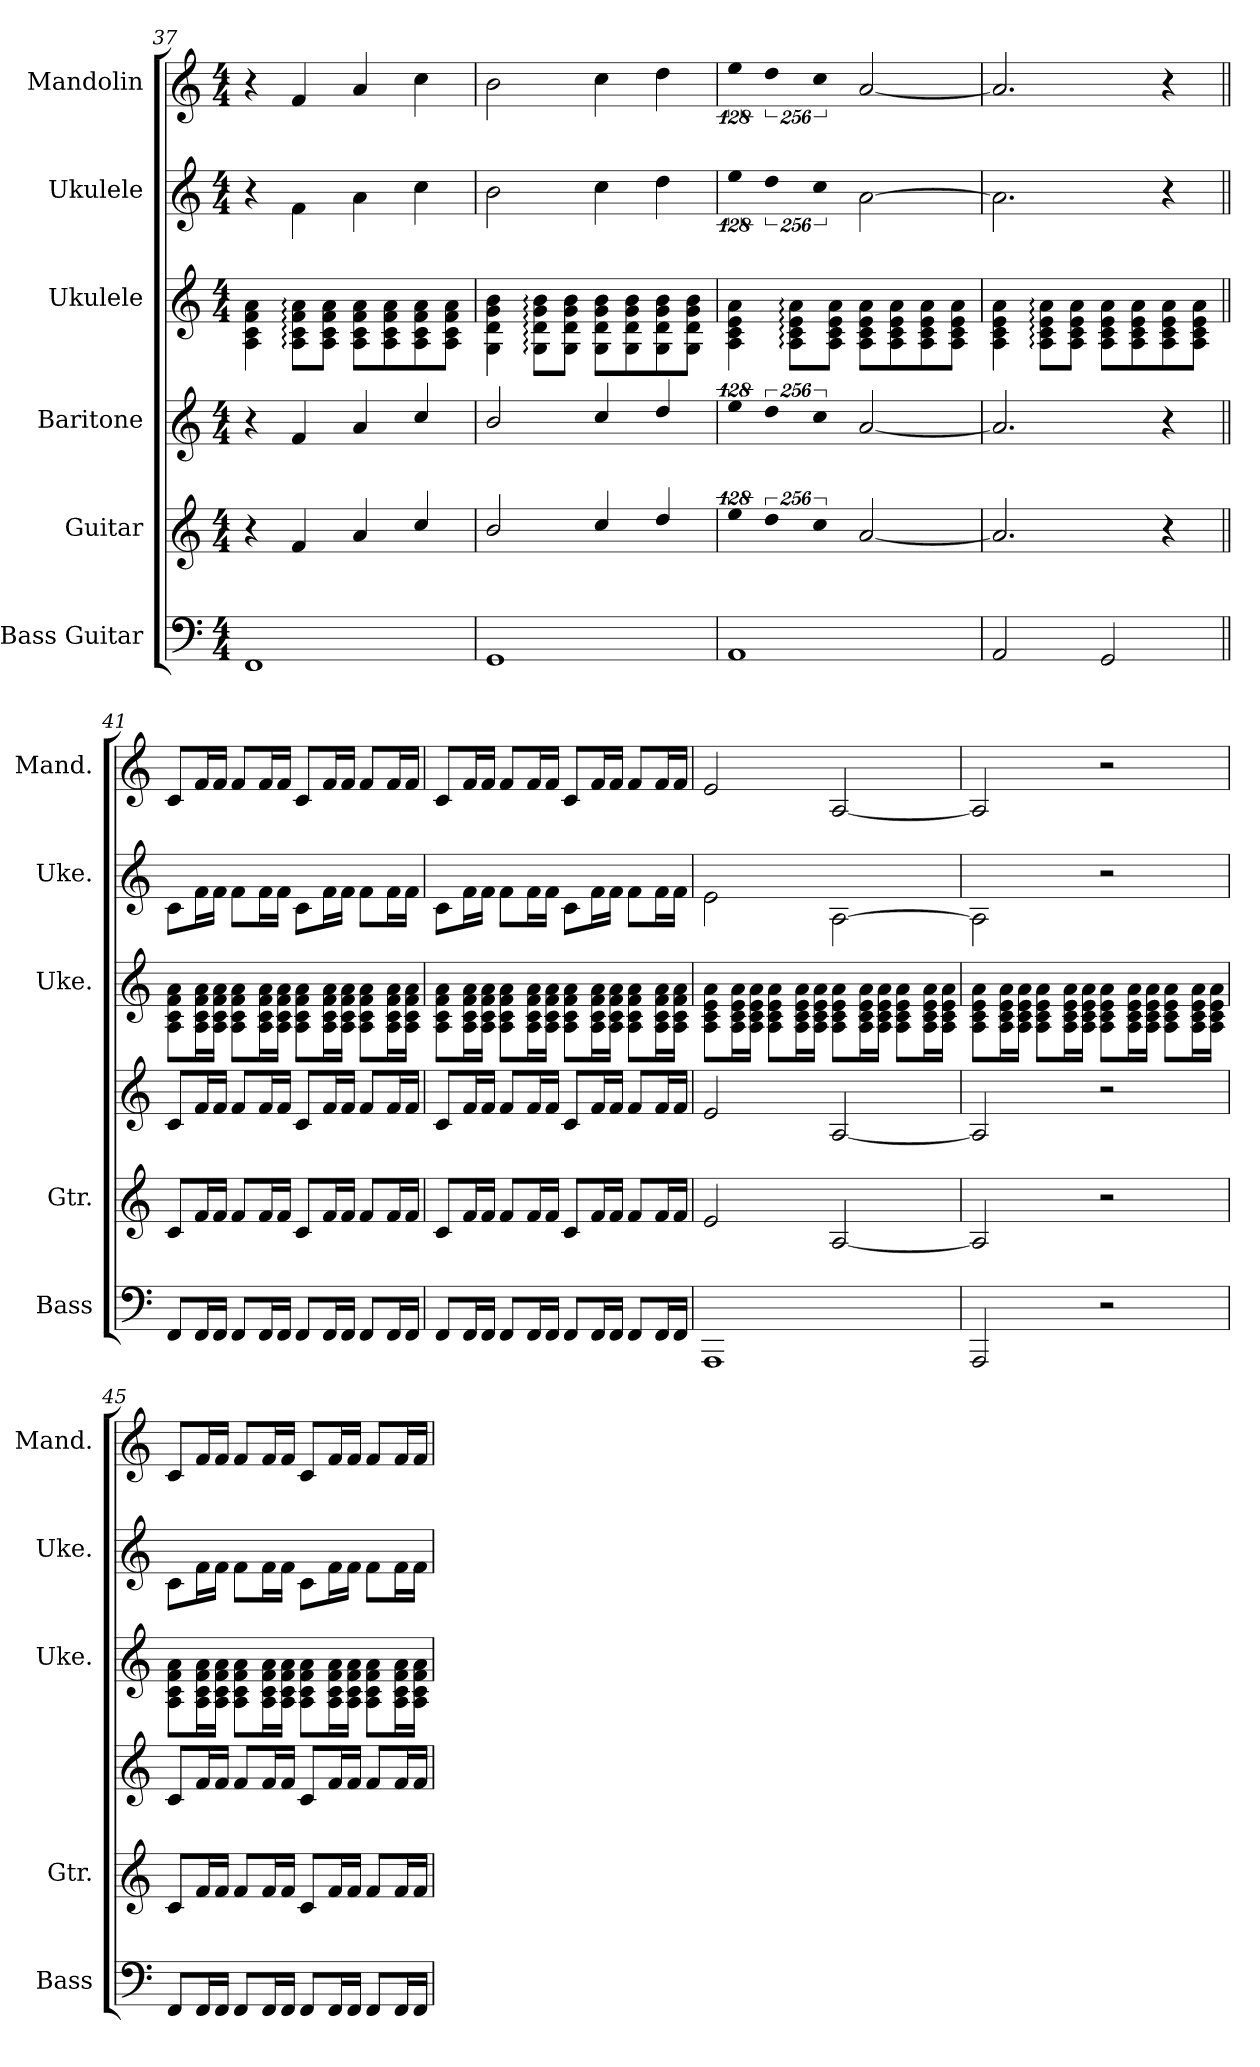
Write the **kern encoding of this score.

**kern	**kern	**harte	**kern	**harte	**kern	**kern	**harte	**kern	**harte
*part6	*part5	*part5	*part4	*part4	*part3	*part2	*part2	*part1	*part1
*staff6	*staff5	*	*staff4	*	*staff3	*staff2	*	*staff1	*
*I"Bass Guitar	*I"Guitar	*	*I"Baritone	*	*I"Ukulele	*I"Ukulele	*	*I"Mandolin	*
*I'Bass	*I'Gtr.	*	*	*	*I'Uke.	*I'Uke.	*	*I'Mand.	*
!!LO:LB:g=z
*	*	*	*	*	*	*	*	*clefG2	*
*k[]	*k[]	*	*k[]	*	*k[]	*k[]	*	*k[]	*
*C:	*C:	*	*C:	*	*C:	*C:	*	*C:	*
*M4/4	*M4/4	*	*M4/4	*	*M4/4	*M4/4	*	*M4/4	*
=37	=37	=37	=37	=37	=37	=37	=37	=37	=37
1FFi	4r	F:maj	4r	F:maj	4Ai\ 4ci 4fi 4ai	4r	F:maj	4r	F:maj
.	4fj/	.	4fj/	.	8Ai\: 8ci: 8fi: 8ai:L	4fj\	.	4fj/	.
.	.	.	.	.	8Ai\ 8ci 8fi 8aiJ	.	.	.	.
.	4aj/	.	4aj/	.	8Ai\ 8ci 8fi 8aiL	4aj\	.	4aj/	.
.	.	.	.	.	8Ai\ 8ci 8fi 8ai	.	.	.	.
.	4ccj/	.	4ccj/	.	8Ai\ 8ci 8fi 8ai	4ccj\	.	4ccj\	.
.	.	.	.	.	8Ai\ 8ci 8fi 8aiJ	.	.	.	.
=38	=38	=38	=38	=38	=38	=38	=38	=38	=38
1GGi	2bj/	G:maj	2bj/	G:maj	4Gi\ 4di 4gi 4bi	2bj\	G:maj	2bj\	G:maj
.	.	.	.	.	8Gi\: 8di: 8gi: 8bi:L	.	.	.	.
.	.	.	.	.	8Gi\ 8di 8gi 8biJ	.	.	.	.
.	4ccj/	.	4ccj/	.	8Gi\ 8di 8gi 8biL	4ccj\	.	4ccj\	.
.	.	.	.	.	8Gi\ 8di 8gi 8bi	.	.	.	.
.	4ddj/	.	4ddj/	.	8Gi\ 8di 8gi 8bi	4ddj\	.	4ddj\	.
.	.	.	.	.	8Gi\ 8di 8gi 8biJ	.	.	.	.
=39	=39	=39	=39	=39	=39	=39	=39	=39	=39
!	!LO:N:vis=4	!	!LO:N:vis=4	!	!	!LO:N:vis=4	!	!LO:N:vis=4	!
1AAi	512%85eej/	A:min	512%85eej/	A:min	4Ai\ 4ci 4ei 4ai	512%85eej\	A:min	512%85eej\	A:min
!	!LO:N:vis=4	!	!LO:N:vis=4	!	!	!LO:N:vis=4	!	!LO:N:vis=4	!
.	1024%171ddj/	.	1024%171ddj/	.	.	1024%171ddj\	.	1024%171ddj\	.
.	.	.	.	.	8Ai\: 8ci: 8ei: 8ai:L	.	.	.	.
!	!LO:N:vis=4	!	!LO:N:vis=4	!	!	!LO:N:vis=4	!	!LO:N:vis=4	!
.	1024%171ccj/	.	1024%171ccj/	.	.	1024%171ccj\	.	1024%171ccj\	.
.	.	.	.	.	8Ai\ 8ci 8ei 8aiJ	.	.	.	.
.	[2aj/	.	[2aj/	.	8Ai\ 8ci 8ei 8aiL	[2aj\	.	[2aj/	.
.	.	.	.	.	8Ai\ 8ci 8ei 8ai	.	.	.	.
.	.	.	.	.	8Ai\ 8ci 8ei 8ai	.	.	.	.
.	.	.	.	.	8Ai\ 8ci 8ei 8aiJ	.	.	.	.
=40	=40	=40	=40	=40	=40	=40	=40	=40	=40
2AAi/	2.aj/]	.	2.aj/]	.	4Ai\ 4ci 4ei 4ai	2.aj\]	.	2.aj/]	.
.	.	.	.	.	8Ai\: 8ci: 8ei: 8ai:L	.	.	.	.
.	.	.	.	.	8Ai\ 8ci 8ei 8aiJ	.	.	.	.
2GGi/	.	.	.	.	8Ai\ 8ci 8ei 8aiL	.	.	.	.
.	.	.	.	.	8Ai\ 8ci 8ei 8ai	.	.	.	.
.	4r	.	4r	.	8Ai\ 8ci 8ei 8ai	4r	.	4r	.
.	.	.	.	.	8Ai\ 8ci 8ei 8aiJ	.	.	.	.
!!LO:PB:g=z
=41||	=41||	=41||	=41||	=41||	=41||	=41||	=41||	=41||	=41||
8FFZ/L	8cZ/L	F:maj	8cZ/L	F:maj	8Ai\ 8ci 8fi 8aiL	8cZ\L	F:maj	8cZ/L	F:maj
16FFZ/L	16fZ/L	.	16fZ/L	.	16Ai\ 16ci 16fi 16aiL	16fZ\L	.	16fZ/L	.
16FFZ/JJ	16fZ/JJ	.	16fZ/JJ	.	16Ai\ 16ci 16fi 16aiJJ	16fZ\JJ	.	16fZ/JJ	.
8FFZ/L	8fZ/L	.	8fZ/L	.	8Ai\ 8ci 8fi 8aiL	8fZ\L	.	8fZ/L	.
16FFZ/L	16fZ/L	.	16fZ/L	.	16Ai\ 16ci 16fi 16aiL	16fZ\L	.	16fZ/L	.
16FFZ/JJ	16fZ/JJ	.	16fZ/JJ	.	16Ai\ 16ci 16fi 16aiJJ	16fZ\JJ	.	16fZ/JJ	.
8FFZ/L	8cZ/L	.	8cZ/L	.	8Ai\ 8ci 8fi 8aiL	8cZ\L	.	8cZ/L	.
16FFZ/L	16fZ/L	.	16fZ/L	.	16Ai\ 16ci 16fi 16aiL	16fZ\L	.	16fZ/L	.
16FFZ/JJ	16fZ/JJ	.	16fZ/JJ	.	16Ai\ 16ci 16fi 16aiJJ	16fZ\JJ	.	16fZ/JJ	.
8FFZ/L	8fZ/L	.	8fZ/L	.	8Ai\ 8ci 8fi 8aiL	8fZ\L	.	8fZ/L	.
16FFZ/L	16fZ/L	.	16fZ/L	.	16Ai\ 16ci 16fi 16aiL	16fZ\L	.	16fZ/L	.
16FFZ/JJ	16fZ/JJ	.	16fZ/JJ	.	16Ai\ 16ci 16fi 16aiJJ	16fZ\JJ	.	16fZ/JJ	.
=42	=42	=42	=42	=42	=42	=42	=42	=42	=42
8FFZ/L	8cZ/L	.	8cZ/L	.	8Ai\ 8ci 8fi 8aiL	8cZ\L	.	8cZ/L	.
16FFZ/L	16fZ/L	.	16fZ/L	.	16Ai\ 16ci 16fi 16aiL	16fZ\L	.	16fZ/L	.
16FFZ/JJ	16fZ/JJ	.	16fZ/JJ	.	16Ai\ 16ci 16fi 16aiJJ	16fZ\JJ	.	16fZ/JJ	.
8FFZ/L	8fZ/L	.	8fZ/L	.	8Ai\ 8ci 8fi 8aiL	8fZ\L	.	8fZ/L	.
16FFZ/L	16fZ/L	.	16fZ/L	.	16Ai\ 16ci 16fi 16aiL	16fZ\L	.	16fZ/L	.
16FFZ/JJ	16fZ/JJ	.	16fZ/JJ	.	16Ai\ 16ci 16fi 16aiJJ	16fZ\JJ	.	16fZ/JJ	.
8FFZ/L	8cZ/L	.	8cZ/L	.	8Ai\ 8ci 8fi 8aiL	8cZ\L	.	8cZ/L	.
16FFZ/L	16fZ/L	.	16fZ/L	.	16Ai\ 16ci 16fi 16aiL	16fZ\L	.	16fZ/L	.
16FFZ/JJ	16fZ/JJ	.	16fZ/JJ	.	16Ai\ 16ci 16fi 16aiJJ	16fZ\JJ	.	16fZ/JJ	.
8FFZ/L	8fZ/L	.	8fZ/L	.	8Ai\ 8ci 8fi 8aiL	8fZ\L	.	8fZ/L	.
16FFZ/L	16fZ/L	.	16fZ/L	.	16Ai\ 16ci 16fi 16aiL	16fZ\L	.	16fZ/L	.
16FFZ/JJ	16fZ/JJ	.	16fZ/JJ	.	16Ai\ 16ci 16fi 16aiJJ	16fZ\JJ	.	16fZ/JJ	.
=43	=43	=43	=43	=43	=43	=43	=43	=43	=43
1AAAZ	2eZ/	A:min	2eZ/	A:min	8Ai\ 8ci 8ei 8aiL	2eZ\	A:min	2eZ/	A:min
.	.	.	.	.	16Ai\ 16ci 16ei 16aiL	.	.	.	.
.	.	.	.	.	16Ai\ 16ci 16ei 16aiJJ	.	.	.	.
.	.	.	.	.	8Ai\ 8ci 8ei 8aiL	.	.	.	.
.	.	.	.	.	16Ai\ 16ci 16ei 16aiL	.	.	.	.
.	.	.	.	.	16Ai\ 16ci 16ei 16aiJJ	.	.	.	.
.	[2AZ/	.	[2AZ/	.	8Ai\ 8ci 8ei 8aiL	[2AZ\	.	[2AZ/	.
.	.	.	.	.	16Ai\ 16ci 16ei 16aiL	.	.	.	.
.	.	.	.	.	16Ai\ 16ci 16ei 16aiJJ	.	.	.	.
.	.	.	.	.	8Ai\ 8ci 8ei 8aiL	.	.	.	.
.	.	.	.	.	16Ai\ 16ci 16ei 16aiL	.	.	.	.
.	.	.	.	.	16Ai\ 16ci 16ei 16aiJJ	.	.	.	.
!!LO:LB:g=z
=44	=44	=44	=44	=44	=44	=44	=44	=44	=44
2AAAZ/	2AZ/]	.	2AZ/]	.	8Ai\ 8ci 8ei 8aiL	2AZ\]	.	2AZ/]	.
.	.	.	.	.	16Ai\ 16ci 16ei 16aiL	.	.	.	.
.	.	.	.	.	16Ai\ 16ci 16ei 16aiJJ	.	.	.	.
.	.	.	.	.	8Ai\ 8ci 8ei 8aiL	.	.	.	.
.	.	.	.	.	16Ai\ 16ci 16ei 16aiL	.	.	.	.
.	.	.	.	.	16Ai\ 16ci 16ei 16aiJJ	.	.	.	.
2r	2r	.	2r	.	8Ai\ 8ci 8ei 8aiL	2r	.	2r	.
.	.	.	.	.	16Ai\ 16ci 16ei 16aiL	.	.	.	.
.	.	.	.	.	16Ai\ 16ci 16ei 16aiJJ	.	.	.	.
.	.	.	.	.	8Ai\ 8ci 8ei 8aiL	.	.	.	.
.	.	.	.	.	16Ai\ 16ci 16ei 16aiL	.	.	.	.
.	.	.	.	.	16Ai\ 16ci 16ei 16aiJJ	.	.	.	.
=45	=45	=45	=45	=45	=45	=45	=45	=45	=45
8FFZ/L	8cZ/L	F:maj	8cZ/L	F:maj	8Ai\ 8ci 8fi 8aiL	8cZ\L	F:maj	8cZ/L	F:maj
16FFZ/L	16fZ/L	.	16fZ/L	.	16Ai\ 16ci 16fi 16aiL	16fZ\L	.	16fZ/L	.
16FFZ/JJ	16fZ/JJ	.	16fZ/JJ	.	16Ai\ 16ci 16fi 16aiJJ	16fZ\JJ	.	16fZ/JJ	.
8FFZ/L	8fZ/L	.	8fZ/L	.	8Ai\ 8ci 8fi 8aiL	8fZ\L	.	8fZ/L	.
16FFZ/L	16fZ/L	.	16fZ/L	.	16Ai\ 16ci 16fi 16aiL	16fZ\L	.	16fZ/L	.
16FFZ/JJ	16fZ/JJ	.	16fZ/JJ	.	16Ai\ 16ci 16fi 16aiJJ	16fZ\JJ	.	16fZ/JJ	.
8FFZ/L	8cZ/L	.	8cZ/L	.	8Ai\ 8ci 8fi 8aiL	8cZ\L	.	8cZ/L	.
16FFZ/L	16fZ/L	.	16fZ/L	.	16Ai\ 16ci 16fi 16aiL	16fZ\L	.	16fZ/L	.
16FFZ/JJ	16fZ/JJ	.	16fZ/JJ	.	16Ai\ 16ci 16fi 16aiJJ	16fZ\JJ	.	16fZ/JJ	.
8FFZ/L	8fZ/L	.	8fZ/L	.	8Ai\ 8ci 8fi 8aiL	8fZ\L	.	8fZ/L	.
16FFZ/L	16fZ/L	.	16fZ/L	.	16Ai\ 16ci 16fi 16aiL	16fZ\L	.	16fZ/L	.
16FFZ/JJ	16fZ/JJ	.	16fZ/JJ	.	16Ai\ 16ci 16fi 16aiJJ	16fZ\JJ	.	16fZ/JJ	.
=	=	=	=	=	=	=	=	=	=
*-	*-	*-	*-	*-	*-	*-	*-	*-	*-
